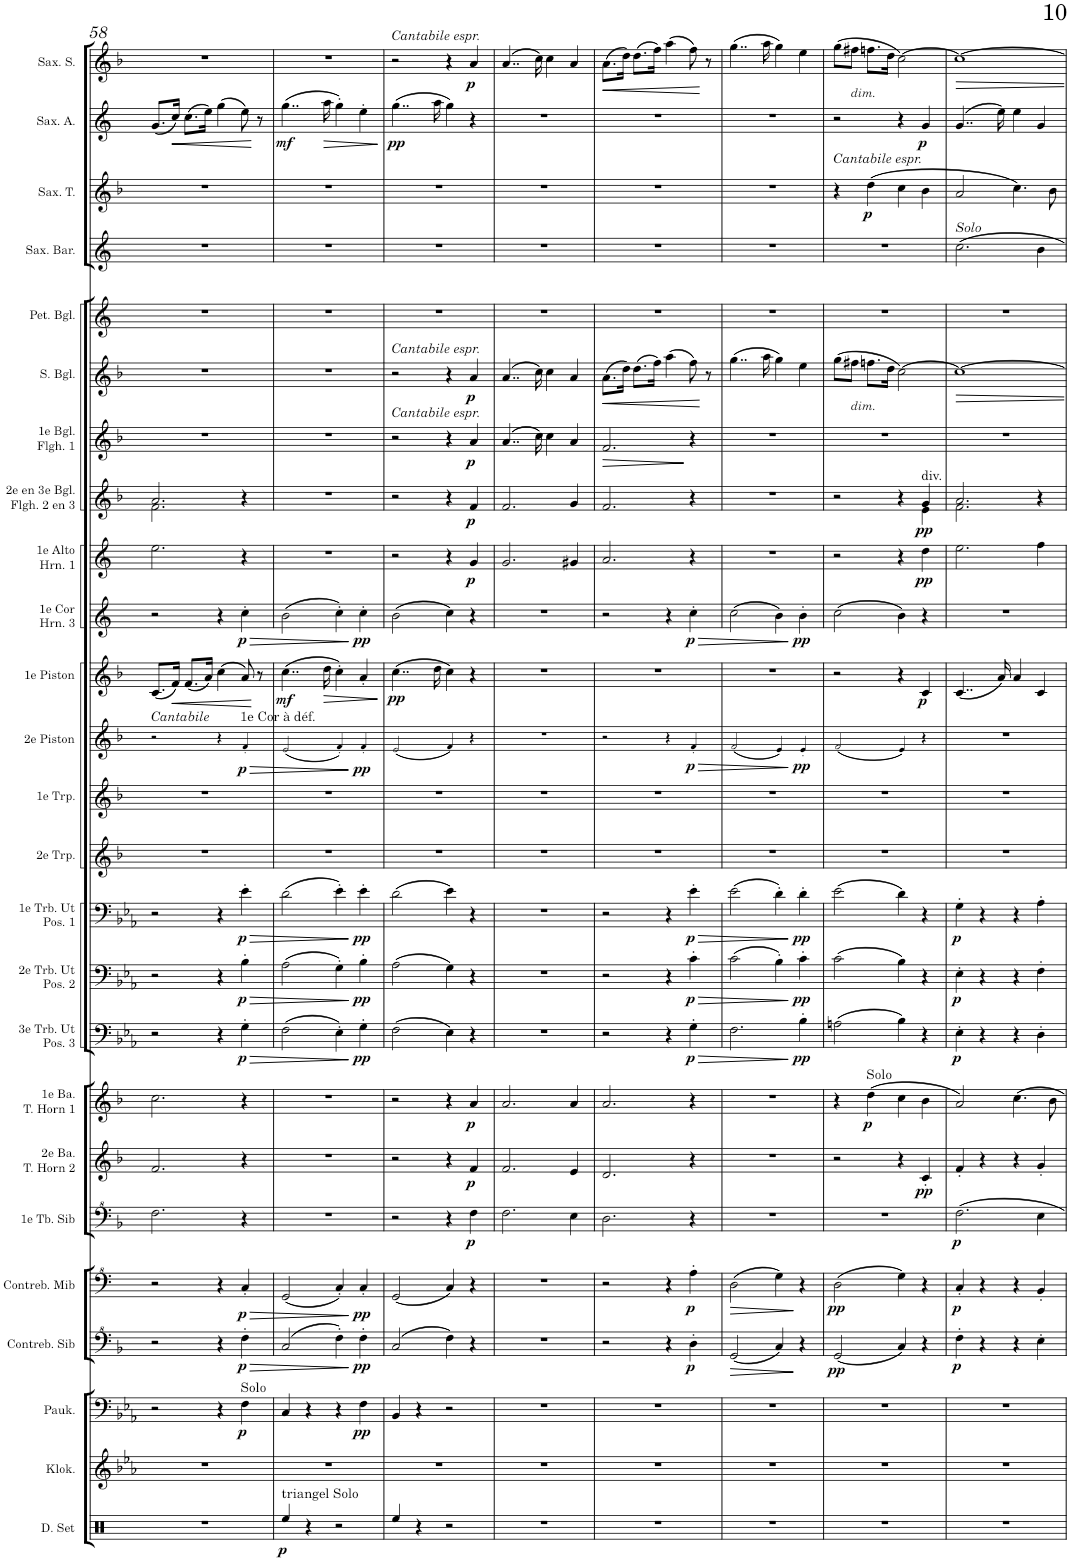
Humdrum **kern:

**kern	**dynam	**kern	**kern	**dynam	**kern	**dynam	**kern	**dynam	**kern	**dynam	**kern	**dynam	**kern	**dynam	**kern	**dynam	**kern	**dynam	**kern	**dynam	**kern	**kern	**kern	**dynam	**kern	**dynam	**kern	**dynam	**kern	**dynam	**kern	**dynam	**kern	**dynam	**kern	**dynam	**kern	**kern	**kern	**dynam	**kern	**dynam	**kern	**dynam
*part25	*part25	*part24	*part23	*part23	*part22	*part22	*part21	*part21	*part20	*part20	*part19	*part19	*part18	*part18	*part17	*part17	*part16	*part16	*part15	*part15	*part14	*part13	*part12	*part12	*part11	*part11	*part10	*part10	*part9	*part9	*part8	*part8	*part7	*part7	*part6	*part6	*part5	*part4	*part3	*part3	*part2	*part2	*part1	*part1
*staff25	*staff25	*staff24	*staff23	*staff23	*staff22	*staff22	*staff21	*staff21	*staff20	*staff20	*staff19	*staff19	*staff18	*staff18	*staff17	*staff17	*staff16	*staff16	*staff15	*staff15	*staff14	*staff13	*staff12	*staff12	*staff11	*staff11	*staff10	*staff10	*staff9	*staff9	*staff8	*staff8	*staff7	*staff7	*staff6	*staff6	*staff5	*staff4	*staff3	*staff3	*staff2	*staff2	*staff1	*staff1
*I"Grote Trom	*	*I"Tambour	*I"Pauken	*	*I"Contrebasse Sib	*	*I"Contrebasse Mib	*	*I"1e Tuba Sib	*	*I"2e Baryton Tenorhorn 2	*	*I"1e Baryton Tenorhorn 1	*	*I"3e Trombone Ut Posaune 3	*	*I"2e Trombone Ut Posaune 2	*	*I"1e Trombone Ut Posaune 1	*	*I"2e Trompet	*I"1e Trompet	*I"2e Piston	*	*I"1e Piston	*	*I"1e Cor Horn 3	*	*I"1e Alto Horn 1	*	*I"2e en 3e Bugle Flugelhorn 2 en 3	*	*I"1e Bugle Flugelhorn 1	*	*I"Solo Bugle Fanfare	*	*I"Petite Bugle	*I"Saxophoon Baryton	*I"Saxophoon Tenor	*	*I"Saxophoon Alt	*	*I"Saxophoon Sopraan	*
*	*	*	*I'Pauk.	*	*I'Contreb. Sib	*	*I'Contreb. Mib	*	*I'1e Tb. Sib	*	*I'2e Ba. T. Horn 2	*	*I'1e Ba. T. Horn 1	*	*I'3e Trb. Ut Pos. 3	*	*I'2e Trb. Ut Pos. 2	*	*I'1e Trb. Ut Pos. 1	*	*I'2e Trp.	*I'1e Trp.	*I'2e Piston	*	*I'1e Piston	*	*I'1e Cor Hrn. 3	*	*I'1e Alto Hrn. 1	*	*I'2e en 3e Bgl. Flgh. 2 en 3	*	*I'1e Bgl. Flgh. 1	*	*I'S. Bgl.	*	*I'Pet. Bgl.	*I'Sax. Bar.	*I'Sax. T.	*	*I'Sax. A.	*	*I'Sax. S.	*
!!LO:PB:g=z
*clefX	*	*clefG2	*clefF4	*	*clefF^4	*	*clefF^4	*	*clefF^4	*	*clefG2	*	*clefG2	*	*clefF4	*	*clefF4	*	*clefF4	*	*clefG2	*clefG2	*clefG2	*	*clefG2	*	*clefG2	*	*clefG2	*	*clefG2	*	*clefG2	*	*clefG2	*	*clefG2	*clefG2	*clefG2	*	*clefG2	*	*clefG2	*
*	*	*Trd-14c-24	*	*	*Trd15c26	*	*Trd12c21	*	*Trd8c14	*	*Trd8c14	*	*Trd8c14	*	*	*	*	*	*	*	*Trd1c2	*Trd1c2	*Trd1c2	*	*Trd1c2	*	*Trd5c9	*	*Trd5c9	*	*Trd1c2	*	*Trd1c2	*	*Trd1c2	*	*Trd-2c-3	*Trd12c21	*Trd8c14	*	*Trd5c9	*	*Trd1c2	*
*k[]	*	*k[b-e-a-]	*k[b-e-a-]	*	*k[b-]	*	*k[]	*	*k[b-]	*	*k[b-]	*	*k[b-]	*	*k[b-e-a-]	*	*k[b-e-a-]	*	*k[b-e-a-]	*	*k[b-]	*k[b-]	*k[b-]	*	*k[b-]	*	*k[]	*	*k[]	*	*k[b-]	*	*k[b-]	*	*k[b-]	*	*k[]	*k[]	*k[b-]	*	*k[]	*	*k[b-]	*
*M2/2	*	*M2/2	*M2/2	*	*M2/2	*	*M2/2	*	*M2/2	*	*M2/2	*	*M2/2	*	*M2/2	*	*M2/2	*	*M2/2	*	*M2/2	*M2/2	*M2/2	*	*M2/2	*	*M2/2	*	*M2/2	*	*M2/2	*	*M2/2	*	*M2/2	*	*M2/2	*M2/2	*M2/2	*	*M2/2	*	*M2/2	*
*met(c|)	*	*met(c|)	*met(c|)	*	*met(c|)	*	*met(c|)	*	*met(c|)	*	*met(c|)	*	*met(c|)	*	*met(c|)	*	*met(c|)	*	*met(c|)	*	*met(c|)	*met(c|)	*met(c|)	*	*met(c|)	*	*met(c|)	*	*met(c|)	*	*met(c|)	*	*met(c|)	*	*met(c|)	*	*met(c|)	*met(c|)	*met(c|)	*	*met(c|)	*	*met(c|)	*
=58	=58	=58	=58	=58	=58	=58	=58	=58	=58	=58	=58	=58	=58	=58	=58	=58	=58	=58	=58	=58	=58	=58	=58	=58	=58	=58	=58	=58	=58	=58	=58	=58	=58	=58	=58	=58	=58	=58	=58	=58	=58	=58	=58	=58
*	*	*	*	*	*	*	*	*	*	*	*	*	*	*	*	*	*	*	*	*	*	*	*	*	*	*	*	*	*	*	*^	*	*	*	*	*	*	*	*	*	*	*	*	*
!	!	!	!	!	!	!	!	!	!	!	!	!	!	!	!	!	!	!	!	!	!	!	!LO:TX:a:i:t=Cantabile	!	!	!	!	!	!	!	!	!	!	!	!	!	!	!	!	!	!	!	!	!	!
1r	.	1r	2r	.	2r	.	2r	.	2.f\	.	2.f/	.	2.cc\	.	2r	.	2r	.	2r	.	1r	1r	2r	.	(8.c/L	.	2r	.	2.ee\	.	2.a/	2.f\	.	1r	.	1r	.	1r	1r	1r	.	(8.g/L	.	1r	.
!	!	!	!	!	!	!	!	!	!	!	!	!	!	!	!	!	!	!	!	!	!	!	!	!	!	!LO:HP:b	!	!	!	!	!	!	!	!	!	!	!	!	!	!	!	!	!LO:HP:b	!	!
.	.	.	.	.	.	.	.	.	.	.	.	.	.	.	.	.	.	.	.	.	.	.	.	.	16f/Jk)	<	.	.	.	.	.	.	.	.	.	.	.	.	.	.	.	16cc/Jk)	<	.	.
.	.	.	.	.	.	.	.	.	.	.	.	.	.	.	.	.	.	.	.	.	.	.	.	.	(8.f/L	.	.	.	.	.	.	.	.	.	.	.	.	.	.	.	.	(8.cc\L	.	.	.
.	.	.	.	.	.	.	.	.	.	.	.	.	.	.	.	.	.	.	.	.	.	.	.	.	16a/Jk)	.	.	.	.	.	.	.	.	.	.	.	.	.	.	.	.	16ee\Jk)	.	.	.
.	.	.	4r	.	4r	.	4r	.	.	.	.	.	.	.	4r	.	4r	.	4r	.	.	.	4r	.	(4cc\	.	4r	.	.	.	.	.	.	.	.	.	.	.	.	.	.	(4gg\	.	.	.
!	!	!	!	!	!	!	!	!	!	!	!	!	!	!	!	!	!	!	!	!	!	!	!LO:TX:a:t=1e Cor à déf.	!	!	!	!	!	!	!	!	!	!	!	!	!	!	!	!	!	!	!	!	!	!
!	!	!	!LO:TX:a:t=Solo	!	!	!	!	!	!	!	!	!	!	!	!	!	!	!	!	!	!	!	!	!	!	!	!	!	!	!	!	!	!	!	!	!	!	!	!	!	!	!	!	!	!
!	!	!	!	!LO:DY:b	!	!LO:HP:b	!	!LO:HP:b	!	!	!	!	!	!	!	!LO:HP:b	!	!LO:HP:b	!	!LO:HP:b	!	!	!	!LO:HP:b	!	!	!	!LO:HP:b	!	!	!	!	!	!	!	!	!	!	!	!	!	!	!	!	!
!	!	!	!	!	!	!LO:DY:n=1:b	!	!LO:DY:n=1:b	!	!	!	!	!	!	!	!LO:DY:n=1:b	!	!LO:DY:n=1:b	!	!LO:DY:n=1:b	!	!	!	!LO:DY:n=1:b	!	!	!	!LO:DY:n=1:b	!	!	!	!	!	!	!	!	!	!	!	!	!	!	!	!	!
.	.	.	4F\	p	4f'\	> p	4c'/	> p	4r	.	4r	.	4r	.	4G'\	> p	4B-'\	> p	4e-'\	> p	.	.	4f'!/	> p	8a/)	.	4cc'\	> p	4r	.	4r	4ryy	.	.	.	.	.	.	.	.	.	8ee\)	.	.	.
.	.	.	.	.	.	.	.	.	.	.	.	.	.	.	.	.	.	.	.	.	.	.	.	.	8r	[	.	.	.	.	.	.	.	.	.	.	.	.	.	.	.	8r	[	.	.
*	*	*	*	*	*	*	*	*	*	*	*	*	*	*	*	*	*	*	*	*	*	*	*	*	*	*	*	*	*	*	*v	*v	*	*	*	*	*	*	*	*	*	*	*	*	*
=59	=59	=59	=59	=59	=59	=59	=59	=59	=59	=59	=59	=59	=59	=59	=59	=59	=59	=59	=59	=59	=59	=59	=59	=59	=59	=59	=59	=59	=59	=59	=59	=59	=59	=59	=59	=59	=59	=59	=59	=59	=59	=59	=59	=59
!LO:TX:a:t=triangel Solo	!	!	!	!	!	!	!	!	!	!	!	!	!	!	!	!	!	!	!	!	!	!	!	!	!	!	!	!	!	!	!	!	!	!	!	!	!	!	!	!	!	!	!	!
!	!LO:DY:b	!	!	!	!	!	!	!	!	!	!	!	!	!	!	!	!	!	!	!	!	!	!	!	!	!LO:DY:b	!	!	!	!	!	!	!	!	!	!	!	!	!	!	!	!LO:DY:b	!	!
4Ree/	p	1r	4C/	.	(2c/	.	(2G/	.	1r	.	1r	.	1r	.	(2F\	.	(2A-\	.	(2d\	.	1r	1r	(2e!/	.	(4..cc\	mf	(2b\	.	1r	.	1r	.	1r	.	1r	.	1r	1r	1r	.	(4..gg\	mf	1r	.
4r	.	.	4r	.	.	.	.	.	.	.	.	.	.	.	.	.	.	.	.	.	.	.	.	.	.	.	.	.	.	.	.	.	.	.	.	.	.	.	.	.	.	.	.	.
!	!	!	!	!	!	!	!	!	!	!	!	!	!	!	!	!	!	!	!	!	!	!	!	!	!	!LO:HP:b	!	!	!	!	!	!	!	!	!	!	!	!	!	!	!	!LO:HP:b	!	!
.	.	.	.	.	.	.	.	.	.	.	.	.	.	.	.	.	.	.	.	.	.	.	.	.	16dd\	>	.	.	.	.	.	.	.	.	.	.	.	.	.	.	16aa\	>	.	.
2r	.	.	4r	.	4f'\)	.	4c'/)	.	.	.	.	.	.	.	4E-'\)	.	4G'\)	.	4e-'\)	.	.	.	4f'!/)	.	4cc'\)	.	4cc'\)	.	.	.	.	.	.	.	.	.	.	.	.	.	4gg'\)	.	.	.
!	!	!	!	!LO:DY:b	!	!LO:DY:n=1:b	!	!LO:DY:n=1:b	!	!	!	!	!	!	!	!LO:DY:n=1:b	!	!LO:DY:n=1:b	!	!LO:DY:n=1:b	!	!	!	!LO:DY:n=1:b	!	!	!	!LO:DY:n=1:b	!	!	!	!	!	!	!	!	!	!	!	!	!	!	!	!
.	.	.	4F\	pp	4f'\	] pp	4c'/	] pp	.	.	.	.	.	.	4G'\	] pp	4B-'\	] pp	4e-'\	] pp	.	.	4f'!/	] pp	4a'/	.	4cc'\	] pp	.	.	.	.	.	.	.	.	.	.	.	.	4ee'\	.	.	.
.	.	.	.	.	.	.	.	.	.	.	.	.	.	.	.	.	.	.	.	.	.	.	.	.	.	]	.	.	.	.	.	.	.	.	.	.	.	.	.	.	.	]	.	.
=60	=60	=60	=60	=60	=60	=60	=60	=60	=60	=60	=60	=60	=60	=60	=60	=60	=60	=60	=60	=60	=60	=60	=60	=60	=60	=60	=60	=60	=60	=60	=60	=60	=60	=60	=60	=60	=60	=60	=60	=60	=60	=60	=60	=60
!	!	!	!	!	!	!	!	!	!	!	!	!	!	!	!	!	!	!	!	!	!	!	!	!	!	!	!	!	!	!	!	!	!	!	!	!	!	!	!	!	!	!	!LO:TX:a:i:t=Cantabile espr.	!
!	!	!	!	!	!	!	!	!	!	!	!	!	!	!	!	!	!	!	!	!	!	!	!	!	!	!	!	!	!	!	!	!	!	!	!LO:TX:a:i:t=Cantabile espr.	!	!	!	!	!	!	!	!	!
!	!	!	!	!	!	!	!	!	!	!	!	!	!	!	!	!	!	!	!	!	!	!	!	!	!	!	!	!	!	!	!	!	!LO:TX:a:i:t=Cantabile espr.	!	!	!	!	!	!	!	!	!	!	!
!	!	!	!	!	!	!	!	!	!	!	!	!	!	!	!	!	!	!	!	!	!	!	!	!	!	!LO:DY:b	!	!	!	!	!	!	!	!	!	!	!	!	!	!	!	!LO:DY:b	!	!
4Ree/	.	1r	4BB-/	.	(2c/	.	(2G/	.	2r	.	2r	.	2r	.	(2F\	.	(2A-\	.	(2d\	.	1r	1r	(2e!/	.	(4..cc\	pp	(2b\	.	2r	.	2r	.	2r	.	2r	.	1r	1r	1r	.	(4..gg\	pp	2r	.
4r	.	.	4r	.	.	.	.	.	.	.	.	.	.	.	.	.	.	.	.	.	.	.	.	.	.	.	.	.	.	.	.	.	.	.	.	.	.	.	.	.	.	.	.	.
.	.	.	.	.	.	.	.	.	.	.	.	.	.	.	.	.	.	.	.	.	.	.	.	.	16dd\	.	.	.	.	.	.	.	.	.	.	.	.	.	.	.	16aa\	.	.	.
2r	.	.	2r	.	4f\)	.	4c/)	.	4r	.	4r	.	4r	.	4E-\)	.	4G\)	.	4e-\)	.	.	.	4f!/)	.	4cc\)	.	4cc\)	.	4r	.	4r	.	4r	.	4r	.	.	.	.	.	4gg\)	.	4r	.
!	!	!	!	!	!	!	!	!	!	!LO:DY:b	!	!LO:DY:b	!	!LO:DY:b	!	!	!	!	!	!	!	!	!	!	!	!	!	!	!	!LO:DY:b	!	!LO:DY:b	!	!LO:DY:b	!	!LO:DY:b	!	!	!	!	!	!	!	!LO:DY:b
.	.	.	.	.	4r	.	4r	.	4f\	p	4f/	p	4a/	p	4r	.	4r	.	4r	.	.	.	4r	.	4r	.	4r	.	4g/	p	4f/	p	4a/	p	4a/	p	.	.	.	.	4r	.	4a/	p
=61	=61	=61	=61	=61	=61	=61	=61	=61	=61	=61	=61	=61	=61	=61	=61	=61	=61	=61	=61	=61	=61	=61	=61	=61	=61	=61	=61	=61	=61	=61	=61	=61	=61	=61	=61	=61	=61	=61	=61	=61	=61	=61	=61	=61
1r	.	1r	1r	.	1r	.	1r	.	2.f\	.	2.f/	.	2.a/	.	1r	.	1r	.	1r	.	1r	1r	1r	.	1r	.	1r	.	2.g/	.	2.f/	.	(4..a/	.	(4..a/	.	1r	1r	1r	.	1r	.	(4..a/	.
.	.	.	.	.	.	.	.	.	.	.	.	.	.	.	.	.	.	.	.	.	.	.	.	.	.	.	.	.	.	.	.	.	16cc\)	.	16cc\)	.	.	.	.	.	.	.	16cc\)	.
.	.	.	.	.	.	.	.	.	.	.	.	.	.	.	.	.	.	.	.	.	.	.	.	.	.	.	.	.	.	.	.	.	4cc\	.	4cc\	.	.	.	.	.	.	.	4cc\	.
.	.	.	.	.	.	.	.	.	4e\	.	4e/	.	4a/	.	.	.	.	.	.	.	.	.	.	.	.	.	.	.	4g#X/	.	4g/	.	4a/	.	4a/	.	.	.	.	.	.	.	4a/	.
=62	=62	=62	=62	=62	=62	=62	=62	=62	=62	=62	=62	=62	=62	=62	=62	=62	=62	=62	=62	=62	=62	=62	=62	=62	=62	=62	=62	=62	=62	=62	=62	=62	=62	=62	=62	=62	=62	=62	=62	=62	=62	=62	=62	=62
!	!	!	!	!	!	!	!	!	!	!	!	!	!	!	!	!	!	!	!	!	!	!	!	!	!	!	!	!	!	!	!	!	!	!LO:HP:b	!	!LO:HP:b	!	!	!	!	!	!	!	!LO:HP:b
1r	.	1r	1r	.	2r	.	2r	.	2.d\	.	2.d/	.	2.a/	.	2r	.	2r	.	2r	.	1r	1r	2r	.	1r	.	2r	.	2.a/	.	2.f/	.	2.f/	>	(8.a\L	<	1r	1r	1r	.	1r	.	(8.a\L	<
.	.	.	.	.	.	.	.	.	.	.	.	.	.	.	.	.	.	.	.	.	.	.	.	.	.	.	.	.	.	.	.	.	.	.	16dd\Jk)	.	.	.	.	.	.	.	16dd\Jk)	.
.	.	.	.	.	.	.	.	.	.	.	.	.	.	.	.	.	.	.	.	.	.	.	.	.	.	.	.	.	.	.	.	.	.	.	(8.dd\L	.	.	.	.	.	.	.	(8.dd\L	.
.	.	.	.	.	.	.	.	.	.	.	.	.	.	.	.	.	.	.	.	.	.	.	.	.	.	.	.	.	.	.	.	.	.	.	16ff\Jk)	.	.	.	.	.	.	.	16ff\Jk)	.
.	.	.	.	.	4r	.	4r	.	.	.	.	.	.	.	4r	.	4r	.	4r	.	.	.	4r	.	.	.	4r	.	.	.	.	.	.	.	(4aa\	.	.	.	.	.	.	.	(4aa\	.
!	!	!	!	!	!	!LO:DY:b	!	!LO:DY:b	!	!	!	!	!	!	!	!LO:HP:b	!	!LO:HP:b	!	!LO:HP:b	!	!	!	!LO:HP:b	!	!	!	!LO:HP:b	!	!	!	!	!	!	!	!	!	!	!	!	!	!	!	!
!	!	!	!	!	!	!	!	!	!	!	!	!	!	!	!	!LO:DY:n=1:b	!	!LO:DY:n=1:b	!	!LO:DY:n=1:b	!	!	!	!LO:DY:n=1:b	!	!	!	!LO:DY:n=1:b	!	!	!	!	!	!	!	!	!	!	!	!	!	!	!	!
.	.	.	.	.	4d'\	p	4a'\	p	4r	.	4r	.	4r	.	4G'\	> p	4c'\	> p	4e-'\	> p	.	.	4f'!/	> p	.	.	4cc'\	> p	4r	.	4r	.	4r	]	8ff\)	.	.	.	.	.	.	.	8ff\)	.
.	.	.	.	.	.	.	.	.	.	.	.	.	.	.	.	.	.	.	.	.	.	.	.	.	.	.	.	.	.	.	.	.	.	.	8r	[	.	.	.	.	.	.	8r	[
=63	=63	=63	=63	=63	=63	=63	=63	=63	=63	=63	=63	=63	=63	=63	=63	=63	=63	=63	=63	=63	=63	=63	=63	=63	=63	=63	=63	=63	=63	=63	=63	=63	=63	=63	=63	=63	=63	=63	=63	=63	=63	=63	=63	=63
!	!	!	!	!	!	!LO:HP:b	!	!LO:HP:b	!	!	!	!	!	!	!	!	!	!	!	!	!	!	!	!	!	!	!	!	!	!	!	!	!	!	!	!	!	!	!	!	!	!	!	!
1r	.	1r	1r	.	(2G/	>	(2d\	>	1r	.	1r	.	1r	.	2.F\	.	(2c\	.	(2e-\	.	1r	1r	(2f!/	.	1r	.	(2cc\	.	1r	.	1r	.	1r	.	(4..gg\	.	1r	1r	1r	.	1r	.	(4..gg\	.
.	.	.	.	.	.	.	.	.	.	.	.	.	.	.	.	.	.	.	.	.	.	.	.	.	.	.	.	.	.	.	.	.	.	.	16aa\	.	.	.	.	.	.	.	16aa\	.
.	.	.	.	.	4c/)	.	4g\)	.	.	.	.	.	.	.	.	.	4B-'\)	.	4d'\)	.	.	.	4e!/)	.	.	.	4b\)	.	.	.	.	.	.	.	4gg\)	.	.	.	.	.	.	.	4gg\)	.
!	!	!	!	!	!	!	!	!	!	!	!	!	!	!	!	!LO:DY:n=1:b	!	!LO:DY:n=1:b	!	!LO:DY:n=1:b	!	!	!	!LO:DY:n=1:b	!	!	!	!LO:DY:n=1:b	!	!	!	!	!	!	!	!	!	!	!	!	!	!	!	!
.	.	.	.	.	4r	]	4r	]	.	.	.	.	.	.	4B-'\	] pp	4c'\	] pp	4d'\	] pp	.	.	4e'!/	] pp	.	.	4b'\	] pp	.	.	.	.	.	.	4ee\	.	.	.	.	.	.	.	4ee\	.
=64	=64	=64	=64	=64	=64	=64	=64	=64	=64	=64	=64	=64	=64	=64	=64	=64	=64	=64	=64	=64	=64	=64	=64	=64	=64	=64	=64	=64	=64	=64	=64	=64	=64	=64	=64	=64	=64	=64	=64	=64	=64	=64	=64	=64
*	*	*	*	*	*	*	*	*	*	*	*	*	*	*	*	*	*	*	*	*	*	*	*	*	*	*	*	*	*	*	*^	*	*	*	*	*	*	*	*	*	*	*	*	*
!	!	!	!	!	!	!	!	!	!	!	!	!	!	!	!	!	!	!	!	!	!	!	!	!	!	!	!	!	!	!	!	!	!	!	!	!	!	!	!	!LO:TX:a:i:t=Cantabile espr.	!	!	!	!	!
!	!	!	!	!	!	!LO:DY:b	!	!LO:DY:b	!	!	!	!	!	!	!	!	!	!	!	!	!	!	!	!	!	!	!	!	!	!	!	!	!	!	!	!	!	!	!	!	!	!	!	!	!
1r	.	1r	1r	.	(2G/	pp	(2d\	pp	1r	.	2r	.	4r	.	(2An\	.	(2c\	.	(2e-\	.	1r	1r	(2f!/	.	2r	.	(2cc\	.	2r	.	2r	2.ryy	.	1r	.	(8gg\L	.	1r	1r	4r	.	2r	.	(8gg\L	.
!	!	!	!	!	!	!	!	!	!	!	!	!	!	!	!	!	!	!	!	!	!	!	!	!	!	!	!	!	!	!	!	!	!	!	!	!	!	!	!	!	!	!	!	!LO:TX:b:i:t=dim.	!
!	!	!	!	!	!	!	!	!	!	!	!	!	!	!	!	!	!	!	!	!	!	!	!	!	!	!	!	!	!	!	!	!	!	!	!	!LO:TX:b:i:t=dim.	!	!	!	!	!	!	!	!	!
.	.	.	.	.	.	.	.	.	.	.	.	.	.	.	.	.	.	.	.	.	.	.	.	.	.	.	.	.	.	.	.	.	.	.	.	8ff#X\J	.	.	.	.	.	.	.	8ff#X\J	.
!	!	!	!	!	!	!	!	!	!	!	!	!	!LO:TX:a:t=Solo	!	!	!	!	!	!	!	!	!	!	!	!	!	!	!	!	!	!	!	!	!	!	!	!	!	!	!	!	!	!	!	!
!	!	!	!	!	!	!	!	!	!	!	!	!	!	!LO:DY:b	!	!	!	!	!	!	!	!	!	!	!	!	!	!	!	!	!	!	!	!	!	!	!	!	!	!	!LO:DY:b	!	!	!	!
.	.	.	.	.	.	.	.	.	.	.	.	.	(4dd\	p	.	.	.	.	.	.	.	.	.	.	.	.	.	.	.	.	.	.	.	.	.	8.ffn\L	.	.	.	(4dd\	p	.	.	8.ffn\L	.
.	.	.	.	.	.	.	.	.	.	.	.	.	.	.	.	.	.	.	.	.	.	.	.	.	.	.	.	.	.	.	.	.	.	.	.	16dd\Jk	.	.	.	.	.	.	.	16dd\Jk	.
.	.	.	.	.	4c/)	.	4g\)	.	.	.	4r	.	4cc\	.	4B-\)	.	4B-\)	.	4d\)	.	.	.	4e!/)	.	4r	.	4b\)	.	4r	.	4r	.	.	.	.	[2cc\)	.	.	.	4cc\	.	4r	.	[2cc\)	.
!	!	!	!	!	!	!	!	!	!	!	!	!	!	!	!	!	!	!	!	!	!	!	!	!	!	!	!	!	!	!	!LO:TX:a:t=div.	!	!	!	!	!	!	!	!	!	!	!	!	!	!
!	!	!	!	!	!	!	!	!	!	!	!	!LO:DY:b	!	!	!	!	!	!	!	!	!	!	!	!	!	!LO:DY:b	!	!	!	!LO:DY:b	!	!	!LO:DY:b	!	!	!	!	!	!	!	!	!	!LO:DY:b	!	!
.	.	.	.	.	4r	.	4r	.	.	.	4c'/	pp	4b-\	.	4r	.	4r	.	4r	.	.	.	4r	.	4c/	p	4r	.	4dd\	pp	4g/	4e\	pp	.	.	.	.	.	.	4b-\	.	4g/	p	.	.
=65	=65	=65	=65	=65	=65	=65	=65	=65	=65	=65	=65	=65	=65	=65	=65	=65	=65	=65	=65	=65	=65	=65	=65	=65	=65	=65	=65	=65	=65	=65	=65	=65	=65	=65	=65	=65	=65	=65	=65	=65	=65	=65	=65	=65	=65
!	!	!	!	!	!	!	!	!	!	!	!	!	!	!	!	!	!	!	!	!	!	!	!	!	!	!	!	!	!	!	!	!	!	!	!	!	!	!	!LO:TX:a:i:t=Solo	!	!	!	!	!	!
!	!	!	!	!	!	!LO:DY:b	!	!LO:DY:b	!	!LO:DY:b	!	!	!	!	!	!LO:DY:b	!	!LO:DY:b	!	!LO:DY:b	!	!	!	!	!	!	!	!	!	!	!	!	!	!	!	!	!	!	!	!	!	!	!	!	!
1r	.	1r	1r	.	4f'\	p	4c'/	p	2.f\	p	4f'/	.	2a/)	.	4E-'\	p	4E-'\	p	4G'\	p	1r	1r	1r	.	(4..c/	.	1r	.	2.ee\	.	2.a/	2.f\	.	1r	.	1cc_	.	1r	2.cc\	2a/	.	(4..g/	.	1cc_	.
.	.	.	.	.	4r	.	4r	.	.	.	4r	.	.	.	4r	.	4r	.	4r	.	.	.	.	.	.	.	.	.	.	.	.	.	.	.	.	.	.	.	.	.	.	.	.	.	.
.	.	.	.	.	.	.	.	.	.	.	.	.	.	.	.	.	.	.	.	.	.	.	.	.	16a/)	.	.	.	.	.	.	.	.	.	.	.	.	.	.	.	.	16ee\)	.	.	.
.	.	.	.	.	4r	.	4r	.	.	.	4r	.	4.cc\	.	4r	.	4r	.	4r	.	.	.	.	.	4a/	.	.	.	.	.	.	.	.	.	.	.	.	.	.	4.cc\)	.	4ee\	.	.	.
.	.	.	.	.	4e'\	.	4B'/	.	4e\	.	4g'/	.	.	.	4D'\	.	4F'\	.	4A-'\	.	.	.	.	.	4c/	.	.	.	4ff\	.	4r	4ryy	.	.	.	.	.	.	4b\	.	.	4g/	.	.	.
.	.	.	.	.	.	.	.	.	.	.	.	.	8b-\	.	.	.	.	.	.	.	.	.	.	.	.	.	.	.	.	.	.	.	.	.	.	.	.	.	.	8b-\	.	.	.	.	.
*	*	*	*	*	*	*	*	*	*	*	*	*	*	*	*	*	*	*	*	*	*	*	*	*	*	*	*	*	*	*	*v	*v	*	*	*	*	*	*	*	*	*	*	*	*	*
=	=	=	=	=	=	=	=	=	=	=	=	=	=	=	=	=	=	=	=	=	=	=	=	=	=	=	=	=	=	=	=	=	=	=	=	=	=	=	=	=	=	=	=	=
*-	*-	*-	*-	*-	*-	*-	*-	*-	*-	*-	*-	*-	*-	*-	*-	*-	*-	*-	*-	*-	*-	*-	*-	*-	*-	*-	*-	*-	*-	*-	*-	*-	*-	*-	*-	*-	*-	*-	*-	*-	*-	*-	*-	*-
